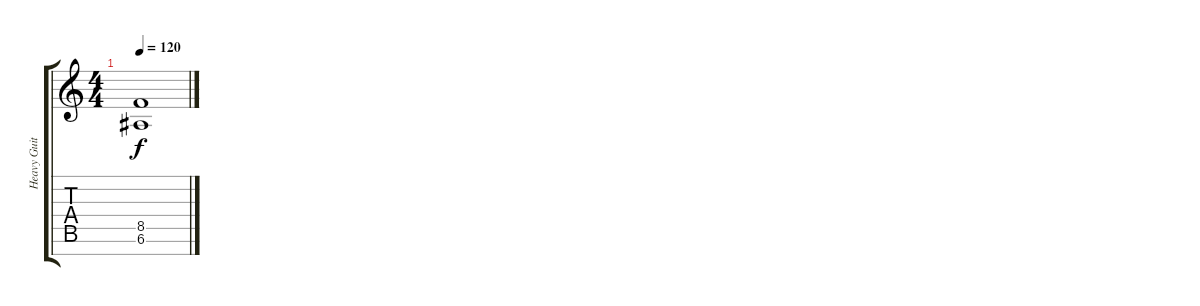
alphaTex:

\track ("Heavy Guitar 1" "Heavy Guit") {instrument overdrivenguitar}
\staff {score tabs}
\tuning (E4 B3 G3 D3 A2 E2 B1) {hide}
\ts (4 4)
\tempo 120
\clef g2
\ks c
(8.5 6.6).1{dy f}
